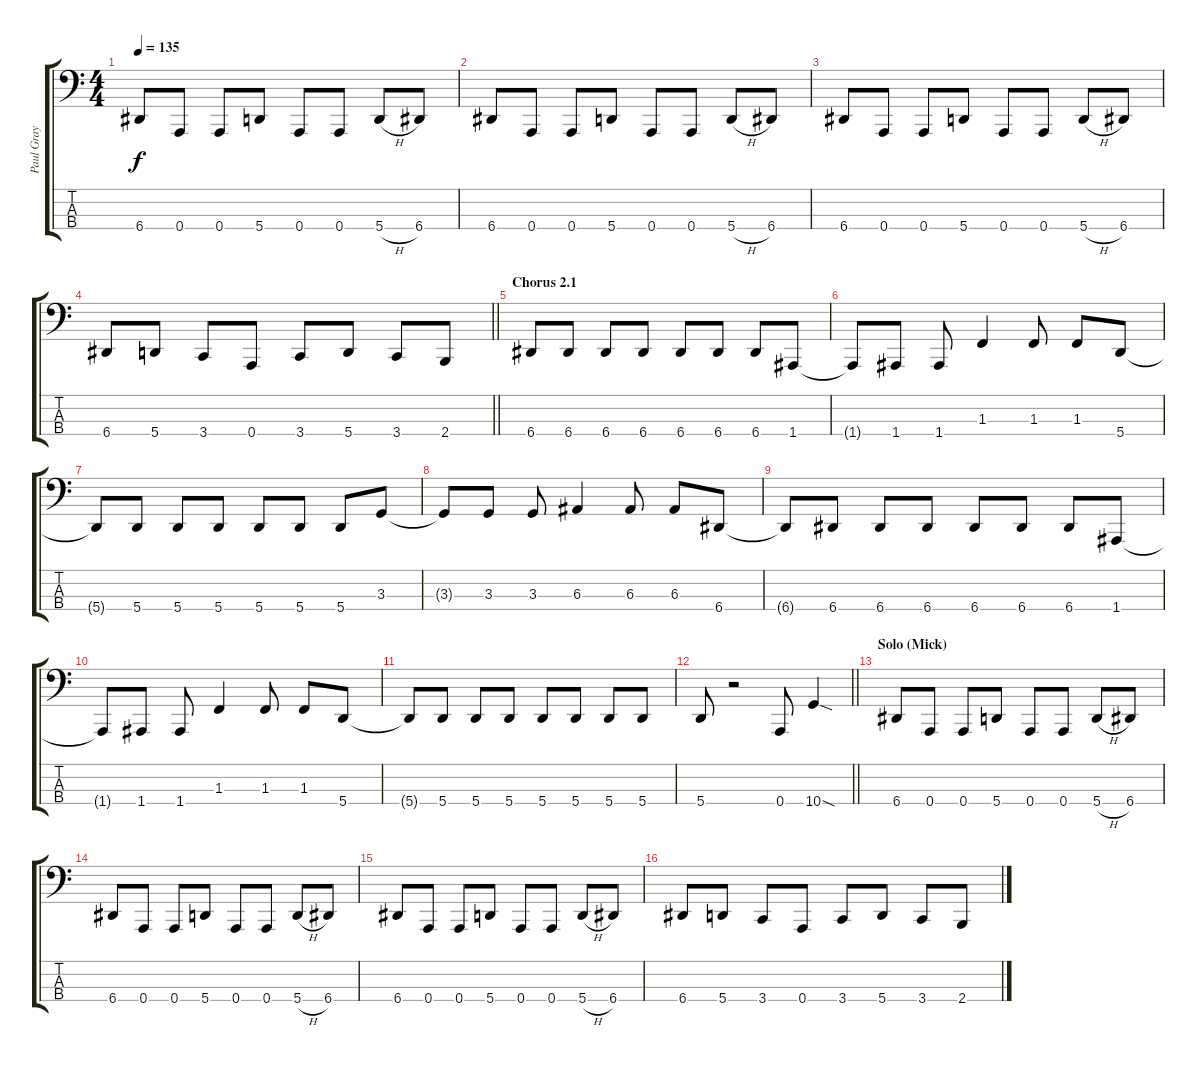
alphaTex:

\track ("Paul Gray" "Paul Gray") {instrument electricbasspick}
\staff {score tabs}
\tuning (D2 A1 E1 A0) {hide}
\ts (4 4)
\tempo 135
\clef f4
\ks c
6.4.8{dy f} 0.4.8 0.4.8 5.4.8 0.4.8 0.4.8 5.4{h}.8 6.4.8 |
6.4.8 0.4.8 0.4.8 5.4.8 0.4.8 0.4.8 5.4{h}.8 6.4.8 |
6.4.8 0.4.8 0.4.8 5.4.8 0.4.8 0.4.8 5.4{h}.8 6.4.8 |
\barLineRight lightlight
6.4.8 5.4.8 3.4.8 0.4.8 3.4.8 5.4.8 3.4.8 2.4.8 |
\section ("" "Chorus 2.1")
6.4.8 6.4.8 6.4.8 6.4.8 6.4.8 6.4.8 6.4.8 1.4.8 |
1.4{t}.8 1.4.8 1.4.8 1.3.4 1.3.8 1.3.8 5.4.8 |
5.4{t}.8 5.4.8 5.4.8 5.4.8 5.4.8 5.4.8 5.4.8 3.3.8 |
3.3{t}.8 3.3.8 3.3.8 6.3.4 6.3.8 6.3.8 6.4.8 |
6.4{t}.8 6.4.8 6.4.8 6.4.8 6.4.8 6.4.8 6.4.8 1.4.8 |
1.4{t}.8 1.4.8 1.4.8 1.3.4 1.3.8 1.3.8 5.4.8 |
5.4{t}.8 5.4.8 5.4.8 5.4.8 5.4.8 5.4.8 5.4.8 5.4.8 |
\barLineRight lightlight
5.4.8 r.2 0.4.8 10.4{sod}.4 |
\section ("" "Solo (Mick)")
6.4.8 0.4.8 0.4.8 5.4.8 0.4.8 0.4.8 5.4{h}.8 6.4.8 |
6.4.8 0.4.8 0.4.8 5.4.8 0.4.8 0.4.8 5.4{h}.8 6.4.8 |
6.4.8 0.4.8 0.4.8 5.4.8 0.4.8 0.4.8 5.4{h}.8 6.4.8 |
6.4.8 5.4.8 3.4.8 0.4.8 3.4.8 5.4.8 3.4.8 2.4.8
